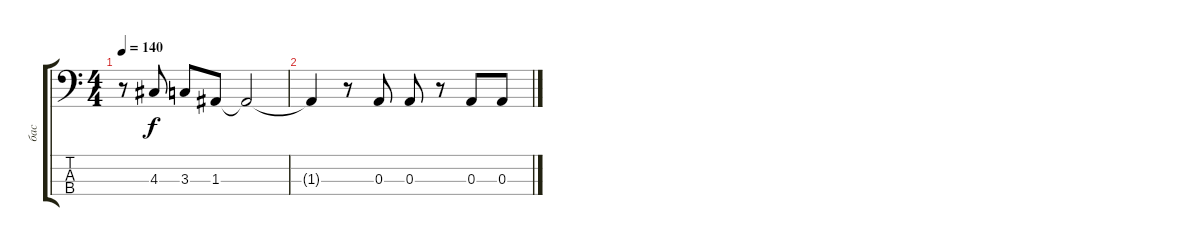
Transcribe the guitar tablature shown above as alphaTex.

\track ("бас" "бас") {instrument electricbassfinger}
\staff {score tabs}
\tuning (G2 D2 A1 E1) {hide}
\ts (4 4)
\tempo 140
\clef f4
\ks c
r.8{dy f} 4.3.8 3.3.8 1.3.8 1.3{t}.2 |
1.3{t}.4 r.8 0.3.8 0.3.8 r.8 0.3.8 0.3.8
